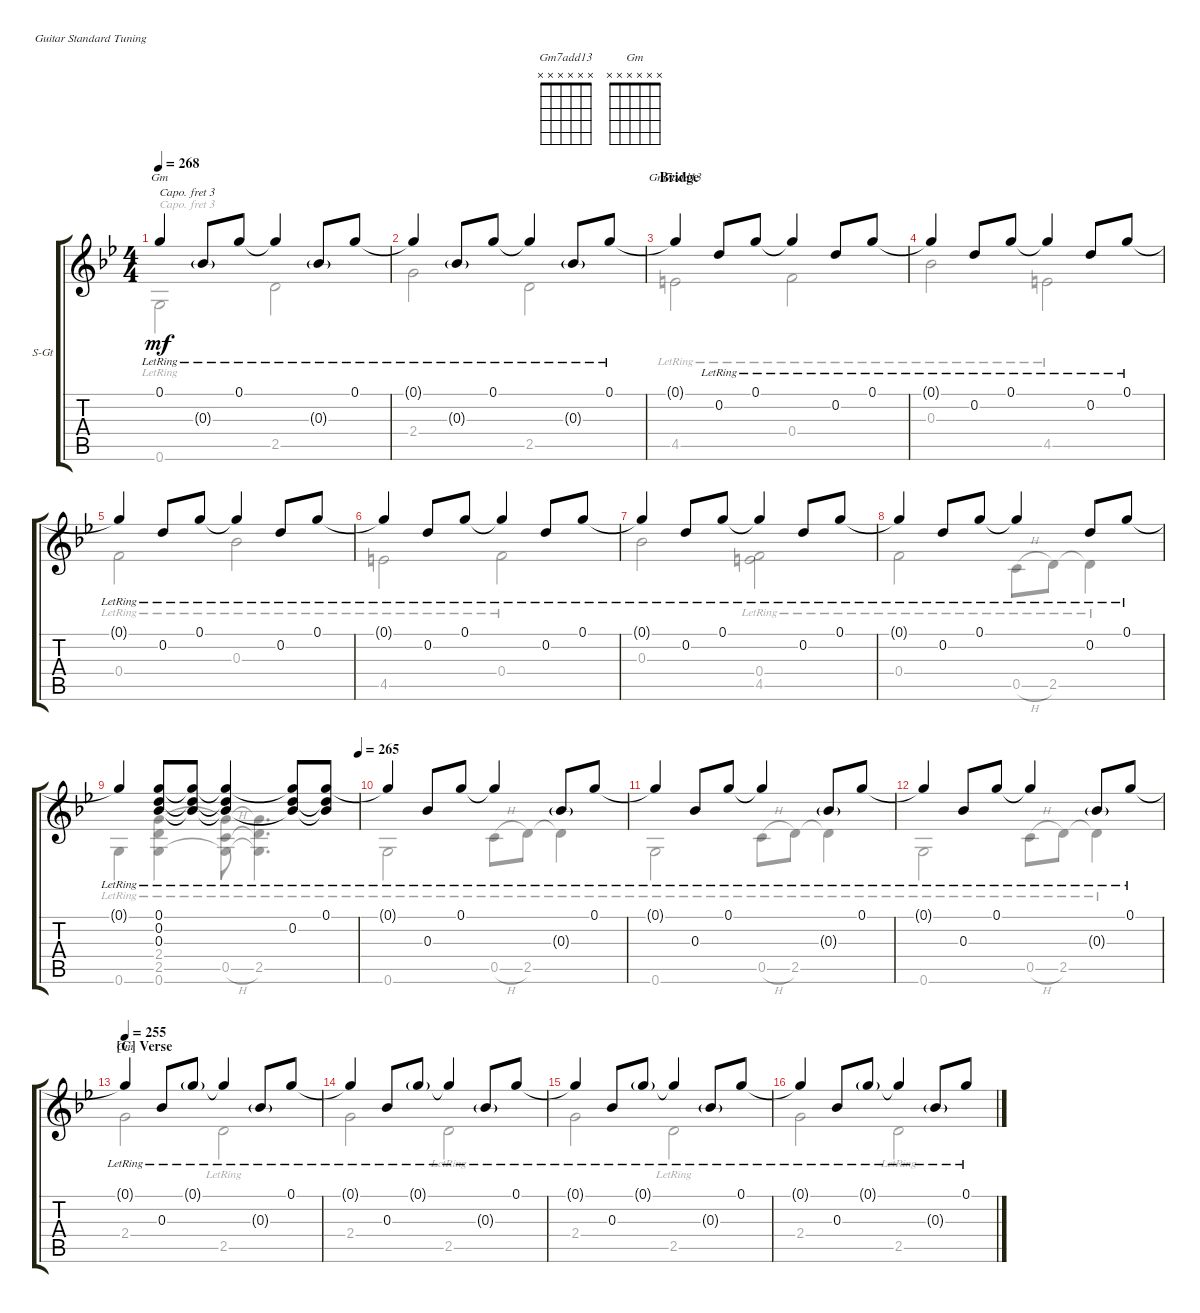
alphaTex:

\defaultSystemsLayout 4
\bracketExtendMode groupsimilarinstruments
\firstSystemTrackNameOrientation horizontal
\otherSystemsTrackNameOrientation horizontal
\track ("Paul's Guitar" "S-Gt") {instrument acousticguitarsteel}
\staff {score tabs}
\capo 3
\tuning (E4 B3 G3 D3 A2 E2)
\chord ("Gm7add13" x x x x x x)
\chord ("Gm" x x x x x x)
\voice
\ts (4 4)
\tempo 268
\clef g2
\ks gminor
0.1{lr t}.4{ch "Gm" dy mf} 0.3{g lr}.8 0.1{lr}.8 0.1{lr t}.4 0.3{g lr}.8 0.1{lr}.8 |
0.1{lr t}.4 0.3{g lr}.8 0.1{lr}.8 0.1{lr t}.4 0.3{g lr}.8 0.1{lr}.8 |
\section ("" "Bridge")
0.1{t}.4{ch "Gm7add13"} 0.2{lr}.8 0.1{lr}.8 0.1{lr t}.4 0.2{lr}.8 0.1{lr}.8 |
0.1{lr t}.4 0.2{lr}.8 0.1{lr}.8 0.1{lr t}.4 0.2{lr}.8 0.1{lr}.8 |
0.1{lr t}.4 0.2{lr}.8 0.1{lr}.8 0.1{lr t}.4 0.2{lr}.8 0.1{lr}.8 |
0.1{lr t}.4 0.2{lr}.8 0.1{lr}.8 0.1{lr t}.4 0.2{lr}.8 0.1{lr}.8 |
0.1{lr t}.4 0.2{lr}.8 0.1{lr}.8 0.1{lr t}.4 0.2{lr}.8 0.1{lr}.8 |
0.1{lr t}.4 0.2{lr}.8 0.1{lr}.8 0.1{lr t}.4 0.2{lr}.8 0.1{lr}.8 |
\tempo (265 1)
0.1{lr t}.4 (0.3{lr} 0.1{lr} 0.2{lr}).8 (0.1{lr t} 0.3{lr t} 0.2{lr t}).8 (0.1{lr t} 0.3{lr t} 0.2{lr t}).4 (0.3{lr t} 0.2{lr} 0.1{t}).8 (0.1{lr} 0.3{t} 0.2{t}).8 |
0.1{lr t}.4 0.3{lr}.8 0.1{lr}.8 0.1{lr t}.4 0.3{g lr}.8 0.1{lr}.8 |
0.1{lr t}.4 0.3{lr}.8 0.1{lr}.8 0.1{lr t}.4 0.3{g lr}.8 0.1{lr}.8 |
0.1{lr t}.4 0.3{lr}.8 0.1{lr}.8 0.1{lr t}.4 0.3{g lr}.8 0.1{lr}.8 |
\section ("C" "Verse")
\tempo (255 0.00625)
0.1{lr t}.4{ch "Gm"} 0.3{lr}.8 0.1{g lr}.8 0.1{lr t}.4 0.3{g lr}.8 0.1{lr}.8 |
0.1{lr t}.4 0.3{lr}.8 0.1{g lr}.8 0.1{lr t}.4 0.3{g lr}.8 0.1{lr}.8 |
0.1{lr t}.4 0.3{lr}.8 0.1{g lr}.8 0.1{lr t}.4 0.3{g lr}.8 0.1{lr}.8 |
0.1{lr t}.4 0.3{lr}.8 0.1{g lr}.8 0.1{lr t}.4 0.3{g lr}.8 0.1{lr}.8
\voice
\clef g2
\ottava regular
\simile none
\ks gminor
0.6{lr}.2{dy mf} 2.5.2 |
2.4.2 2.5.2 |
4.5{lr}.2 0.4{lr}.2 |
0.3{lr}.2 4.5{lr}.2 |
0.4{lr}.2 0.3{lr}.2 |
4.5{lr}.2 0.4{lr}.2 |
0.3.2 (4.5{lr} 0.4).2 |
0.4{lr}.2 0.5{h lr}.8 2.5{lr}.8 2.5{lr t}.4 |
0.6{lr}.4 (2.4{lr} 2.5{lr} 0.6{lr}).4 (0.5{h lr} 2.4{lr t} 0.6{lr t}).8 (2.5{lr} 2.4{lr t} 0.6{lr t}).4{d} |
0.6{lr}.2 0.5{h lr}.8 2.5{lr}.8 2.5{lr t}.4 |
0.6{lr}.2 0.5{h lr}.8 2.5{lr}.8 2.5{lr t}.4 |
0.6{lr}.2 0.5{h lr}.8 2.5{lr}.8 2.5{lr t}.4 |
2.4.2 2.5{lr}.2 |
2.4.2 2.5{lr}.2 |
2.4.2 2.5{lr}.2 |
2.4.2 2.5{lr}.2
